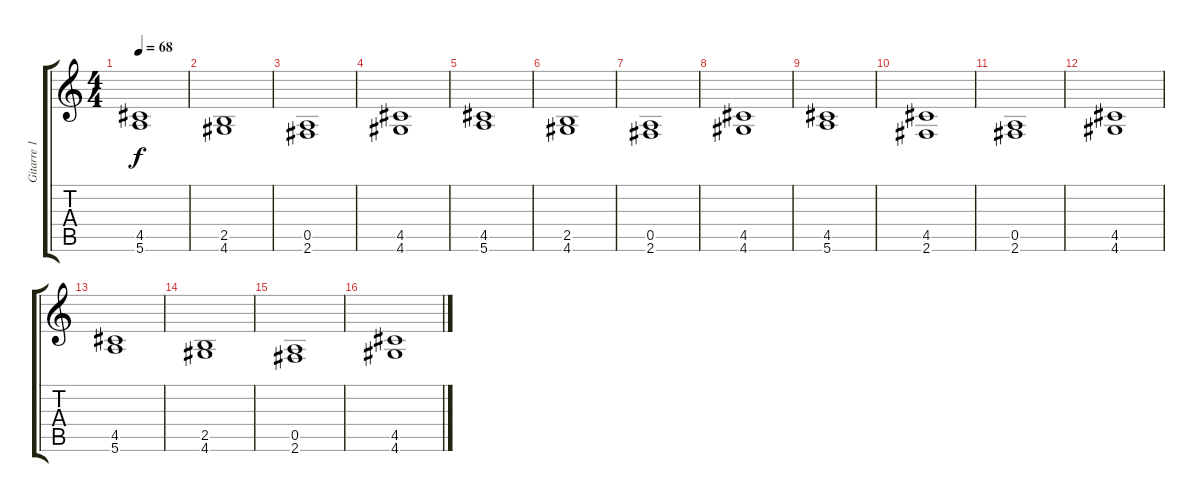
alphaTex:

\track ("Gitarre 1" "Gitarre 1") {instrument distortionguitar}
\staff {score tabs}
\tuning (E4 B3 G3 D3 A2 E2) {hide}
\ts (4 4)
\tempo 68
\clef g2
\ks c
(4.5 5.6).1{dy f} |
(2.5 4.6).1 |
(0.5 2.6).1 |
(4.5 4.6).1 |
(4.5 5.6).1 |
(2.5 4.6).1 |
(0.5 2.6).1 |
(4.5 4.6).1 |
(4.5 5.6).1 |
(4.5 2.6).1 |
(0.5 2.6).1 |
(4.5 4.6).1 |
(4.5 5.6).1 |
(2.5 4.6).1 |
(0.5 2.6).1 |
(4.5 4.6).1
